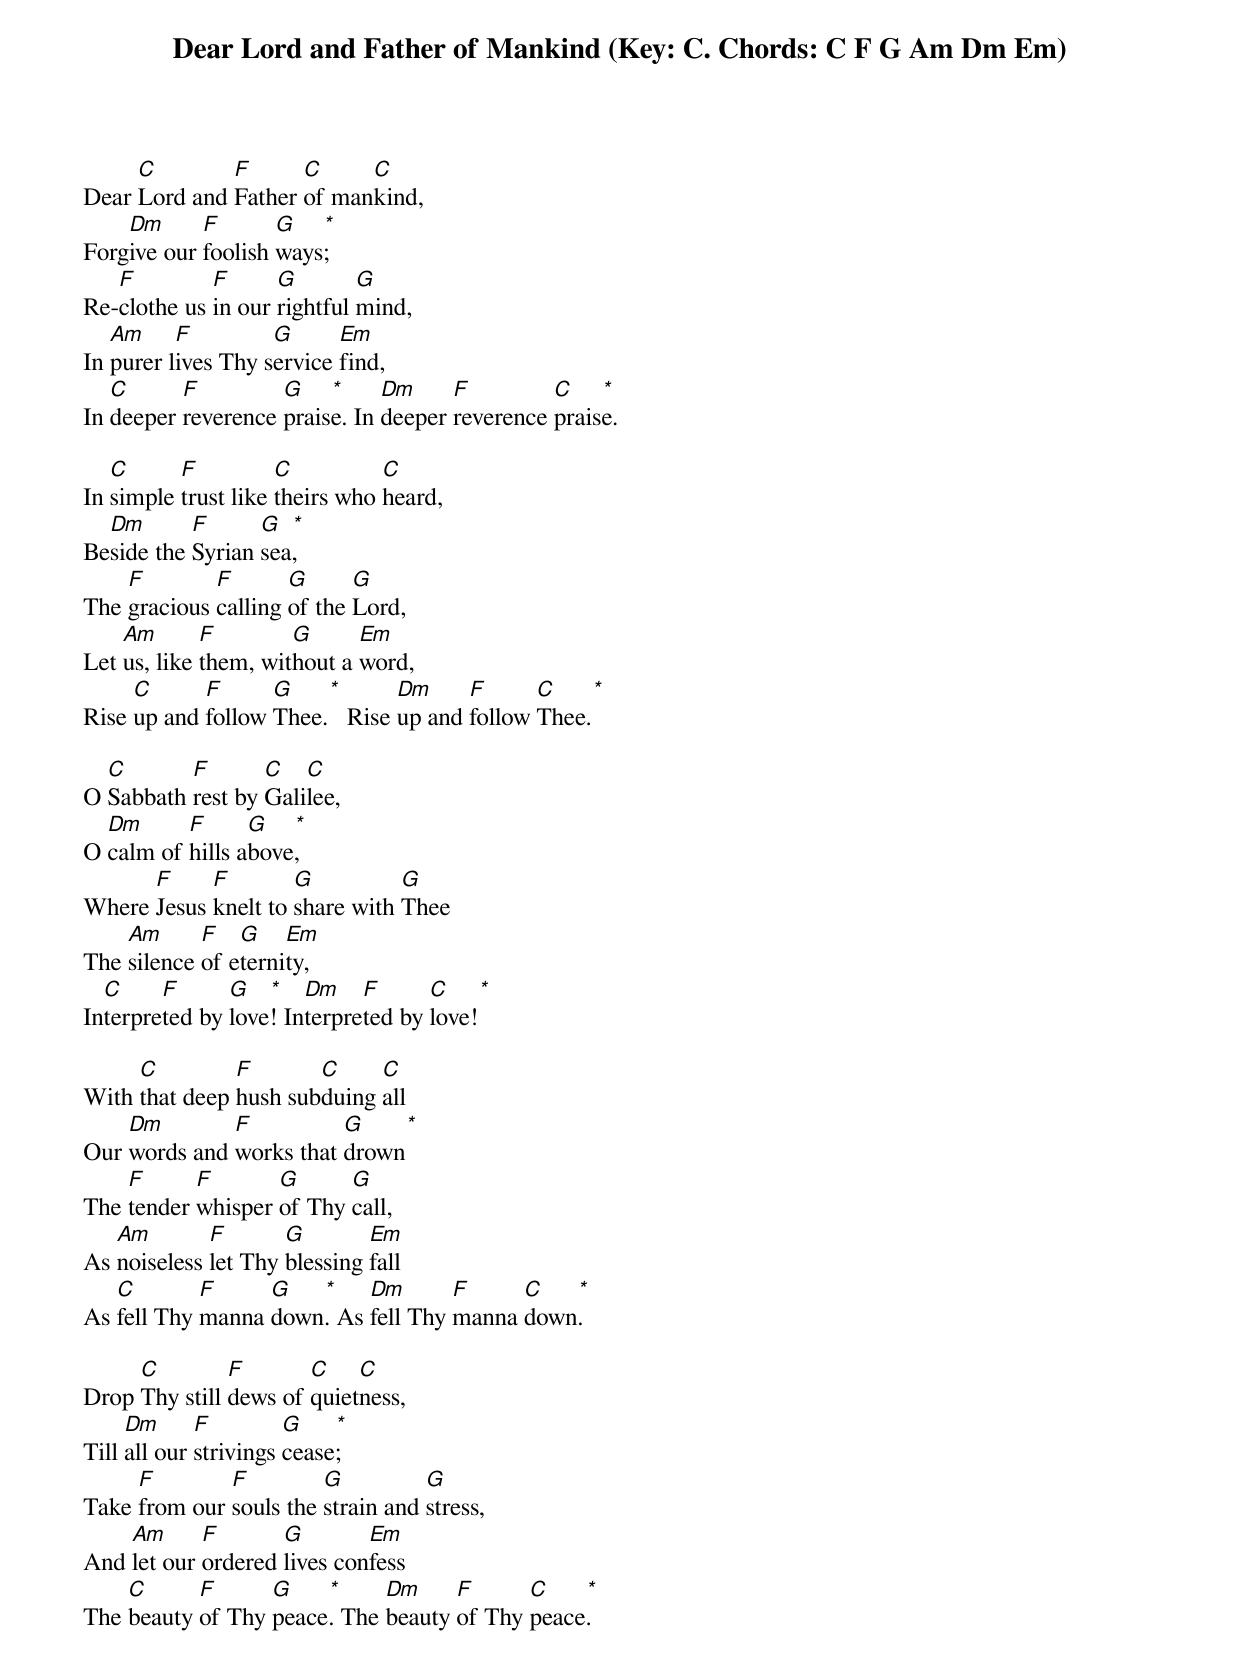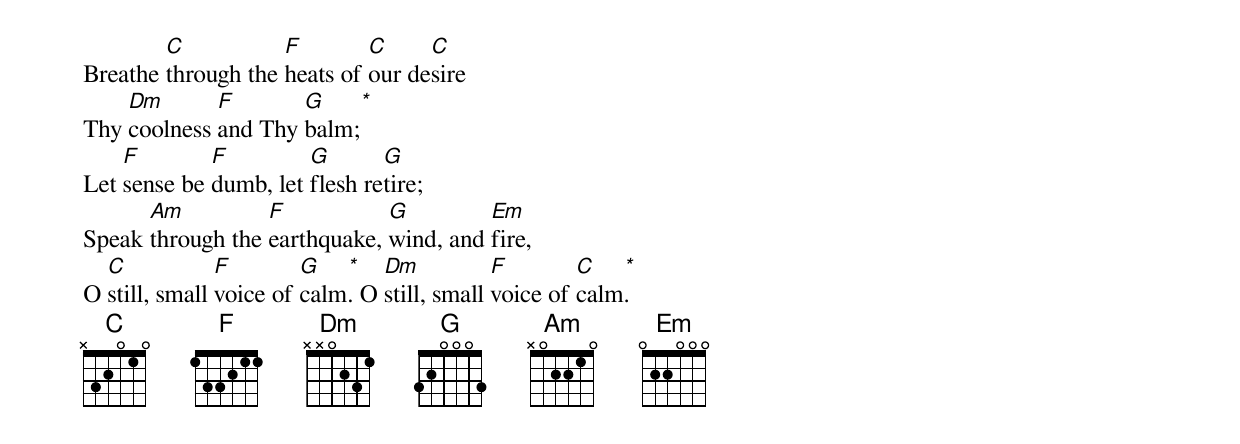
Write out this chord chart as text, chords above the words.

Dear Lord and Father of Mankind (Key: C. Chords: C F G Am Dm Em)

     C        F      C     C
Dear Lord and Father of mankind,
    Dm      F       G   *
Forgive our foolish ways;
   F         F      G        G
Re-clothe us in our rightful mind,
   Am     F         G      Em
In purer lives Thy service find,
   C      F         G    *     Dm     F         C    *
In deeper reverence praise. In deeper reverence praise.

   C      F          C          C
In simple trust like theirs who heard,
  Dm       F      G  *
Beside the Syrian sea,
    F        F       G      G
The gracious calling of the Lord,
    Am       F        G      Em
Let us, like them, without a word,
     C      F      G    *       Dm     F      C    *
Rise up and follow Thee.   Rise up and follow Thee.

  C       F       C   C
O Sabbath rest by Galilee,
  Dm      F      G   *
O calm of hills above,
      F     F        G          G
Where Jesus knelt to share with Thee
    Am      F   G    Em
The silence of eternity,
  C     F      G   *   Dm    F      C    *
Interpreted by love! Interpreted by love!

     C         F       C     C
With that deep hush subduing all
    Dm        F          G    *
Our words and works that drown
    F      F       G      G
The tender whisper of Thy call,
   Am        F       G        Em
As noiseless let Thy blessing fall
   C        F     G   *    Dm       F     C   *
As fell Thy manna down. As fell Thy manna down.

     C         F       C    C
Drop Thy still dews of quietness,
     Dm      F         G    *
Till all our strivings cease;
     F        F         G          G
Take from our souls the strain and stress,
    Am      F       G        Em
And let our ordered lives confess
    C      F      G    *     Dm     F      C    *
The beauty of Thy peace. The beauty of Thy peace.

        C           F        C     C
Breathe through the heats of our desire
    Dm       F       G    *
Thy coolness and Thy balm;
    F        F         G       G
Let sense be dumb, let flesh retire;
      Am          F           G         Em
Speak through the earthquake, wind, and fire,
  C            F        G   *   Dm           F        C   *
O still, small voice of calm. O still, small voice of calm.
